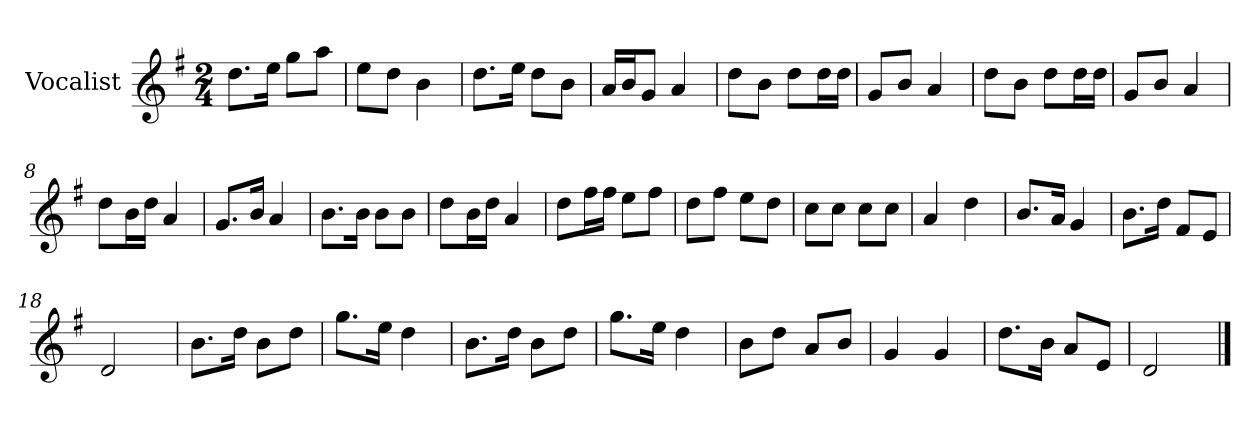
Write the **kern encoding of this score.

**kern
*part1
*staff1
*I"Vocalist
*k[f#]
*G:
*M2/4
=
8.ddL
16eeJk
8ggL
8aaJ
=1
8eeL
8ddJ
4b
=2
8.ddL
16eeJk
8ddL
8bJ
=3
16aLL
16bJ
8gJ
4a
=4
8ddL
8bJ
8ddL
16ddL
16ddJJ
=5
8gL
8bJ
4a
=6
8ddL
8bJ
8ddL
16ddL
16ddJJ
=7
8gL
8bJ
4a
=8
8ddL
16bL
16ddJJ
4a
=9
8.gL
16bJk
4a
=10
8.bL
16bJk
8bL
8bJ
=11
8ddL
16bL
16ddJJ
4a
=12
8ddL
16ff#L
16ff#JJ
8eeL
8ff#J
=13
8ddL
8ff#J
8eeL
8ddJ
=14
8ccL
8ccJ
8ccL
8ccJ
=15
4a
4dd
=16
8.bL
16aJk
4g
=17
8.bL
16ddJk
8f#L
8eJ
=18
2d
=19
8.bL
16ddJk
8bL
8ddJ
=20
8.ggL
16eeJk
4dd
=21
8.bL
16ddJk
8bL
8ddJ
=22
8.ggL
16eeJk
4dd
=23
8bL
8ddJ
8aL
8bJ
=24
4g
4g
=25
8.ddL
16bJk
8aL
8eJ
=26
2d
==
*-
